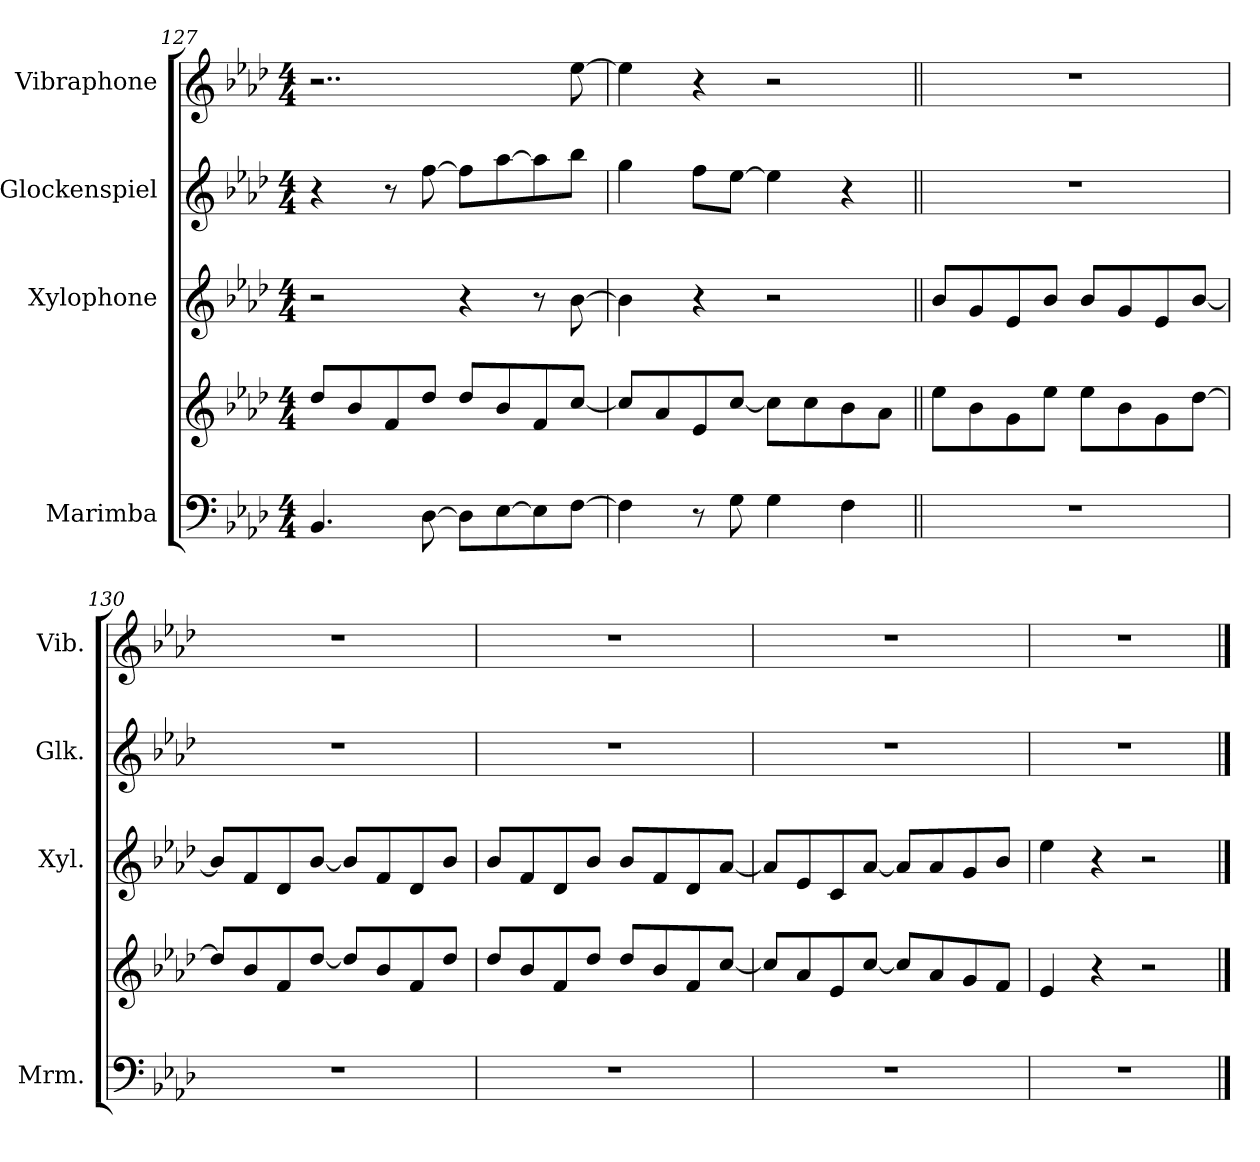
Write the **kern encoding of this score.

**kern	**kern	**kern	**kern	**kern
*part4	*part4	*part3	*part2	*part1
*staff5	*staff4	*staff3	*staff2	*staff1
*I"Marimba	*	*I"Xylophone	*I"Glockenspiel	*I"Vibraphone
*I'Mrm.	*	*I'Xyl.	*I'Glk.	*I'Vib.
*clefF4	*clefG2	*clefG2	*clefG2	*clefG2
*	*	*ITrd-7c-12	*ITrd-14c-24	*
*k[b-e-a-d-]	*k[b-e-a-d-]	*k[b-e-a-d-]	*k[b-e-a-d-]	*k[b-e-a-d-]
*M4/4	*M4/4	*M4/4	*M4/4	*M4/4
=127	=127	=127	=127	=127
4.BB-/	8dd-/L	2r	4r	2..r
.	8b-/	.	.	.
.	8f/	.	8r	.
[8D-\	8dd-/J	.	[8ffff\	.
8D-\L]	8dd-/L	4r	8ffff\L]	.
[8E-\	8b-/	.	[8aaaa-\	.
8E-\]	8f/	8r	8aaaa-\]	.
[8F\J	[8cc/J	[8bb-\	8bbbb-\J	[8ee-\
=128	=128	=128	=128	=128
4F\]	8cc/L]	4bb-\]	4gggg\	4ee-\]
.	8a-/	.	.	.
8r	8e-/	4r	8ffff\L	4r
8G\	[8cc/J	.	[8eeee-\J	.
4G\	8cc\L]	2r	4eeee-\]	2r
.	8cc\	.	.	.
4F\	8b-\	.	4r	.
.	8a-\J	.	.	.
!!LO:LB:g=z
=129||	=129||	=129||	=129||	=129||
1r	8ee-\L	8bb-/L	1r	1r
.	8b-\	8gg/	.	.
.	8g\	8ee-/	.	.
.	8ee-\J	8bb-/J	.	.
.	8ee-\L	8bb-/L	.	.
.	8b-\	8gg/	.	.
.	8g\	8ee-/	.	.
.	[8dd-\J	[8bb-/J	.	.
=130	=130	=130	=130	=130
1r	8dd-/L]	8bb-/L]	1r	1r
.	8b-/	8ff/	.	.
.	8f/	8dd-/	.	.
.	[8dd-/J	[8bb-/J	.	.
.	8dd-/L]	8bb-/L]	.	.
.	8b-/	8ff/	.	.
.	8f/	8dd-/	.	.
.	8dd-/J	8bb-/J	.	.
=131	=131	=131	=131	=131
1r	8dd-/L	8bb-/L	1r	1r
.	8b-/	8ff/	.	.
.	8f/	8dd-/	.	.
.	8dd-/J	8bb-/J	.	.
.	8dd-/L	8bb-/L	.	.
.	8b-/	8ff/	.	.
.	8f/	8dd-/	.	.
.	[8cc/J	[8aa-/J	.	.
=132	=132	=132	=132	=132
1r	8cc/L]	8aa-/L]	1r	1r
.	8a-/	8ee-/	.	.
.	8e-/	8cc/	.	.
.	[8cc/J	[8aa-/J	.	.
.	8cc/L]	8aa-/L]	.	.
.	8a-/	8aa-/	.	.
.	8g/	8gg/	.	.
.	8f/J	8bb-/J	.	.
=133	=133	=133	=133	=133
1r	4e-/	4eee-\	1r	1r
.	4r	4r	.	.
.	2r	2r	.	.
==	==	==	==	==
*-	*-	*-	*-	*-
